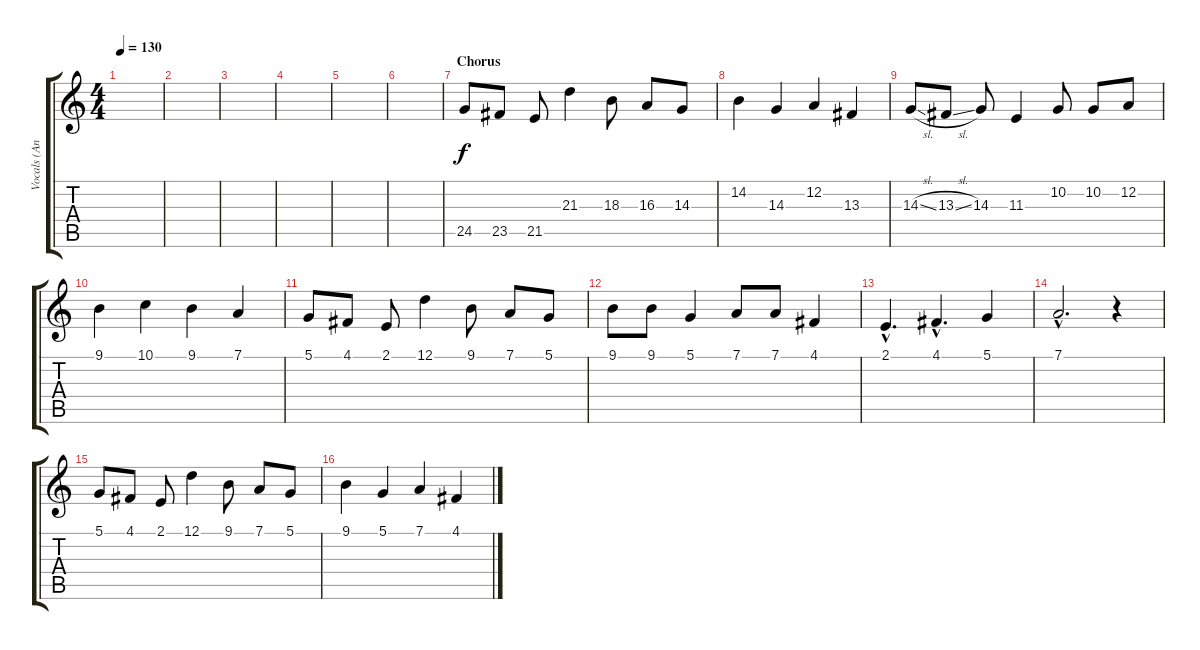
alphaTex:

\track ("Vocals (Anette)" "Vocals (An") {instrument synthvoice}
\staff {score tabs}
\tuning (D4 A3 F3 C3 G2 D2) {hide}
\ts (4 4)
\tempo 130
\clef g2
\ks c
|
|
|
|
|
|
\section ("" "Chorus")
24.5.8 23.5.8 21.5.8 21.3.4 18.3.8 16.3.8 14.3.8 |
14.2.4 14.3.4 12.2.4 13.3.4 |
14.3{sl}.8 13.3{sl}.8 14.3.8 11.3.4 10.2.8 10.2.8 12.2.8 |
9.1.4 10.1.4 9.1.4 7.1.4 |
5.1.8 4.1.8 2.1.8 12.1.4 9.1.8 7.1.8 5.1.8 |
9.1.8 9.1.8 5.1.4 7.1.8 7.1.8 4.1.4 |
2.1{hac}.4{d} 4.1{hac}.4{d} 5.1.4 |
7.1{hac}.2{d} r.4 |
5.1.8 4.1.8 2.1.8 12.1.4 9.1.8 7.1.8 5.1.8 |
9.1.4 5.1.4 7.1.4 4.1.4
